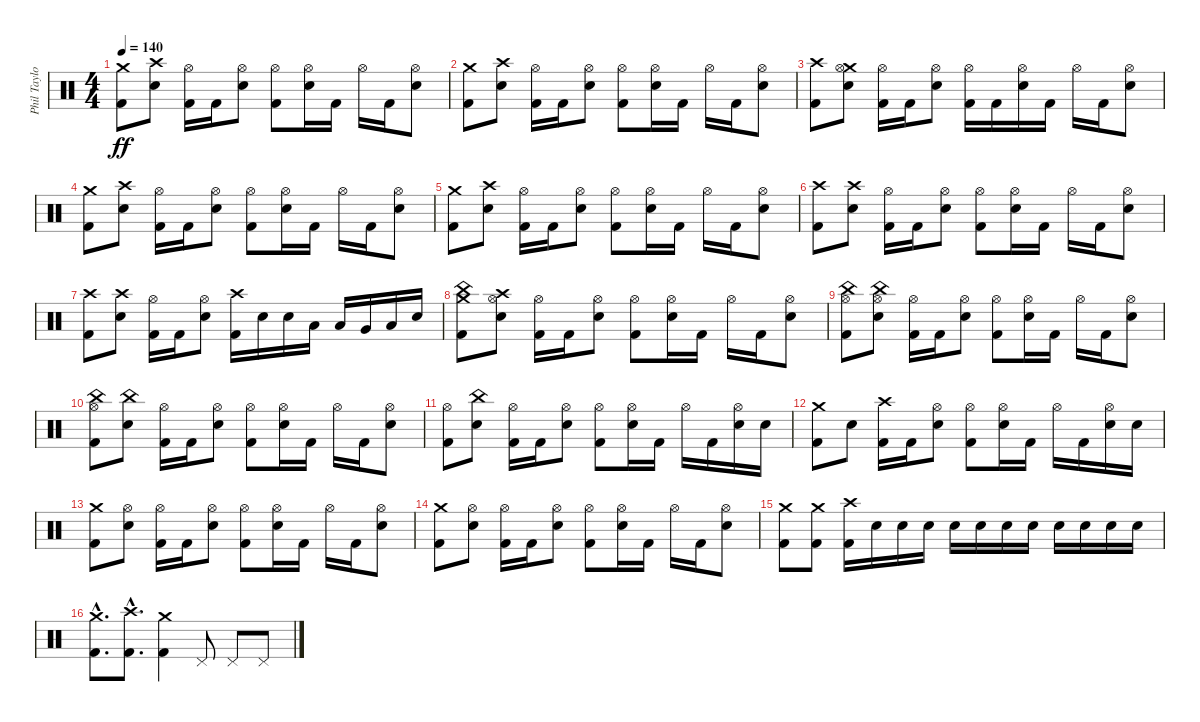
\track ("Phil Taylor" "Phil Taylo") {instrument percussion}
\staff {score}
\articulation defaults
\ts (4 4)
\tempo 140
\clef neutral
\ks c
("Crash medium (hit)" "Kick (hit) 2").8{dy ff} ("Crash high (hit)" "Electric Snare (hit)").8 ("Hi-Hat (open)" "Kick (hit) 2").16 "Kick (hit) 2".16 ("Hi-Hat (open)" "Electric Snare (hit)").8 ("Hi-Hat (open)" "Kick (hit) 2").8 ("Hi-Hat (open)" "Electric Snare (hit)").16 "Kick (hit) 2".16 "Hi-Hat (open)".16 "Kick (hit) 2".16 ("Hi-Hat (open)" "Electric Snare (hit)").8 |
("Crash medium (hit)" "Kick (hit) 2").8 ("Electric Snare (hit)" "Crash high (hit)").8 ("Hi-Hat (open)" "Kick (hit) 2").16 "Kick (hit) 2".16 ("Hi-Hat (open)" "Electric Snare (hit)").8 ("Hi-Hat (open)" "Kick (hit) 2").8 ("Hi-Hat (open)" "Electric Snare (hit)").16 "Kick (hit) 2".16 "Hi-Hat (open)".16 "Kick (hit) 2".16 ("Hi-Hat (open)" "Electric Snare (hit)").8 |
("Crash high (hit)" "Kick (hit) 2").8 ("Crash medium (hit)" "Hi-Hat (open)" "Electric Snare (hit)").8 ("Hi-Hat (open)" "Kick (hit) 2").16 "Kick (hit) 2".16 ("Hi-Hat (open)" "Electric Snare (hit)").8 ("Hi-Hat (open)" "Kick (hit) 2").16 "Kick (hit) 2".16 ("Hi-Hat (open)" "Electric Snare (hit)").16 "Kick (hit) 2".16 "Hi-Hat (open)".16 "Kick (hit) 2".16 ("Hi-Hat (open)" "Electric Snare (hit)").8 |
("Crash medium (hit)" "Kick (hit) 2").8 ("Crash high (hit)" "Electric Snare (hit)").8 ("Hi-Hat (open)" "Kick (hit) 2").16 "Kick (hit) 2".16 ("Hi-Hat (open)" "Electric Snare (hit)").8 ("Hi-Hat (open)" "Kick (hit) 2").8 ("Hi-Hat (open)" "Electric Snare (hit)").16 "Kick (hit) 2".16 "Hi-Hat (open)".16 "Kick (hit) 2".16 ("Hi-Hat (open)" "Electric Snare (hit)").8 |
("Crash medium (hit)" "Kick (hit) 2").8 ("Crash high (hit)" "Electric Snare (hit)").8 ("Hi-Hat (open)" "Kick (hit) 2").16 "Kick (hit) 2".16 ("Hi-Hat (open)" "Electric Snare (hit)").8 ("Hi-Hat (open)" "Kick (hit) 2").8 ("Electric Snare (hit)" "Hi-Hat (open)").16 "Kick (hit) 2".16 "Hi-Hat (open)".16 "Kick (hit) 2".16 ("Electric Snare (hit)" "Hi-Hat (open)").8 |
("Crash high (hit)" "Kick (hit) 2").8 ("Crash high (hit)" "Electric Snare (hit)").8 ("Hi-Hat (open)" "Kick (hit) 2").16 "Kick (hit) 2".16 ("Hi-Hat (open)" "Electric Snare (hit)").8 ("Hi-Hat (open)" "Kick (hit) 2").8 ("Hi-Hat (open)" "Electric Snare (hit)").16 "Kick (hit) 2".16 "Hi-Hat (open)".16 "Kick (hit) 2".16 ("Hi-Hat (open)" "Electric Snare (hit)").8 |
("Crash high (hit)" "Kick (hit) 2").8 ("Crash high (hit)" "Electric Snare (hit)").8 ("Hi-Hat (open)" "Kick (hit) 2").16 "Kick (hit) 2".16 ("Hi-Hat (open)" "Electric Snare (hit)").8 ("Crash high (hit)" "Kick (hit) 2").16 "Electric Snare (hit)".16 "Electric Snare (hit)".16 "Low Tom (hit)".16 "Low Tom (hit)".16 "Very Low Tom (hit)".16 "Low Floor Tom (hit)".16 "Electric Snare (hit)".16 |
("Crash medium (hit)" "Kick (hit) 2" "China (hit)").8 ("Electric Snare (hit)" "Crash high (hit)" "Hi-Hat (open)").8 ("Hi-Hat (open)" "Kick (hit) 2").16 "Kick (hit) 2".16 ("Hi-Hat (open)" "Electric Snare (hit)").8 ("Hi-Hat (open)" "Kick (hit) 2").8 ("Hi-Hat (open)" "Electric Snare (hit)").16 "Kick (hit) 2".16 "Hi-Hat (open)".16 "Kick (hit) 2".16 ("Hi-Hat (open)" "Electric Snare (hit)").8 |
("China (hit)" "Hi-Hat (open)" "Kick (hit) 2").8 ("China (hit)" "Hi-Hat (open)" "Electric Snare (hit)").8 ("Hi-Hat (open)" "Kick (hit) 2").16 "Kick (hit) 2".16 ("Hi-Hat (open)" "Electric Snare (hit)").8 ("Hi-Hat (open)" "Kick (hit) 2").8 ("Electric Snare (hit)" "Hi-Hat (open)").16 "Kick (hit) 2".16 "Hi-Hat (open)".16 "Kick (hit) 2".16 ("Hi-Hat (open)" "Electric Snare (hit)").8 |
("Kick (hit) 2" "Hi-Hat (open)" "China (hit)").8 ("Electric Snare (hit)" "China (hit)").8 ("Kick (hit) 2" "Hi-Hat (open)").16 "Kick (hit) 2".16 ("Hi-Hat (open)" "Electric Snare (hit)").8 ("Kick (hit) 2" "Hi-Hat (open)").8 ("Hi-Hat (open)" "Electric Snare (hit)").16 "Kick (hit) 2".16 "Hi-Hat (open)".16 "Kick (hit) 2".16 ("Hi-Hat (open)" "Electric Snare (hit)").8 |
("Hi-Hat (open)" "Kick (hit) 2").8 ("China (hit)" "Electric Snare (hit)").8 ("Hi-Hat (open)" "Kick (hit) 2").16 "Kick (hit) 2".16 ("Hi-Hat (open)" "Electric Snare (hit)").8 ("Hi-Hat (open)" "Kick (hit) 2").8 ("Electric Snare (hit)" "Hi-Hat (open)").16 "Kick (hit) 2".16 "Hi-Hat (open)".16 "Kick (hit) 2".16 ("Hi-Hat (open)" "Electric Snare (hit)").16 "Electric Snare (hit)".16 |
("Kick (hit) 2" "Crash medium (hit)").8 "Electric Snare (hit)".8 ("Kick (hit) 2" "Crash high (hit)").16 "Kick (hit) 2".16 ("Hi-Hat (open)" "Electric Snare (hit)").8 ("Hi-Hat (open)" "Kick (hit) 2").8 ("Hi-Hat (open)" "Electric Snare (hit)").16 "Kick (hit) 2".16 "Hi-Hat (open)".16 "Kick (hit) 2".16 ("Hi-Hat (open)" "Electric Snare (hit)").16 "Electric Snare (hit)".16 |
("Crash medium (hit)" "Kick (hit) 2").8 ("Hi-Hat (open)" "Electric Snare (hit)").8 ("Hi-Hat (open)" "Kick (hit) 2").16 "Kick (hit) 2".16 ("Hi-Hat (open)" "Electric Snare (hit)").8 ("Hi-Hat (open)" "Kick (hit) 2").8 ("Hi-Hat (open)" "Electric Snare (hit)").16 "Kick (hit) 2".16 "Hi-Hat (open)".16 "Kick (hit) 2".16 ("Hi-Hat (open)" "Electric Snare (hit)").8 |
("Crash medium (hit)" "Kick (hit) 2").8 ("Hi-Hat (open)" "Electric Snare (hit)").8 ("Hi-Hat (open)" "Kick (hit) 2").16 "Kick (hit) 2".16 ("Hi-Hat (open)" "Electric Snare (hit)").8 ("Hi-Hat (open)" "Kick (hit) 2").8 ("Hi-Hat (open)" "Electric Snare (hit)").16 "Kick (hit) 2".16 "Hi-Hat (open)".16 "Kick (hit) 2".16 ("Hi-Hat (open)" "Electric Snare (hit)").8 |
("Crash medium (hit)" "Kick (hit) 2").8 ("Kick (hit) 2" "Crash medium (hit)").8 ("Kick (hit) 2" "Crash high (hit)").16 "Electric Snare (hit)".16 "Electric Snare (hit)".16 "Electric Snare (hit)".16 "Electric Snare (hit)".16 "Electric Snare (hit)".16 "Electric Snare (hit)".16 "Electric Snare (hit)".16 "Electric Snare (hit)".16 "Electric Snare (hit)".16 "Electric Snare (hit)".16 "Electric Snare (hit)".16 |
("Crash medium (hit)"{hac} "Kick (hit) 2"{hac}).8{d} ("Crash high (hit)"{hac} "Kick (hit) 2"{hac}).8{d} ("Crash medium (hit)" "Kick (hit) 2").4 "Pedal Hi-Hat (hit)".8 "Pedal Hi-Hat (hit)".8 "Pedal Hi-Hat (hit)".8
